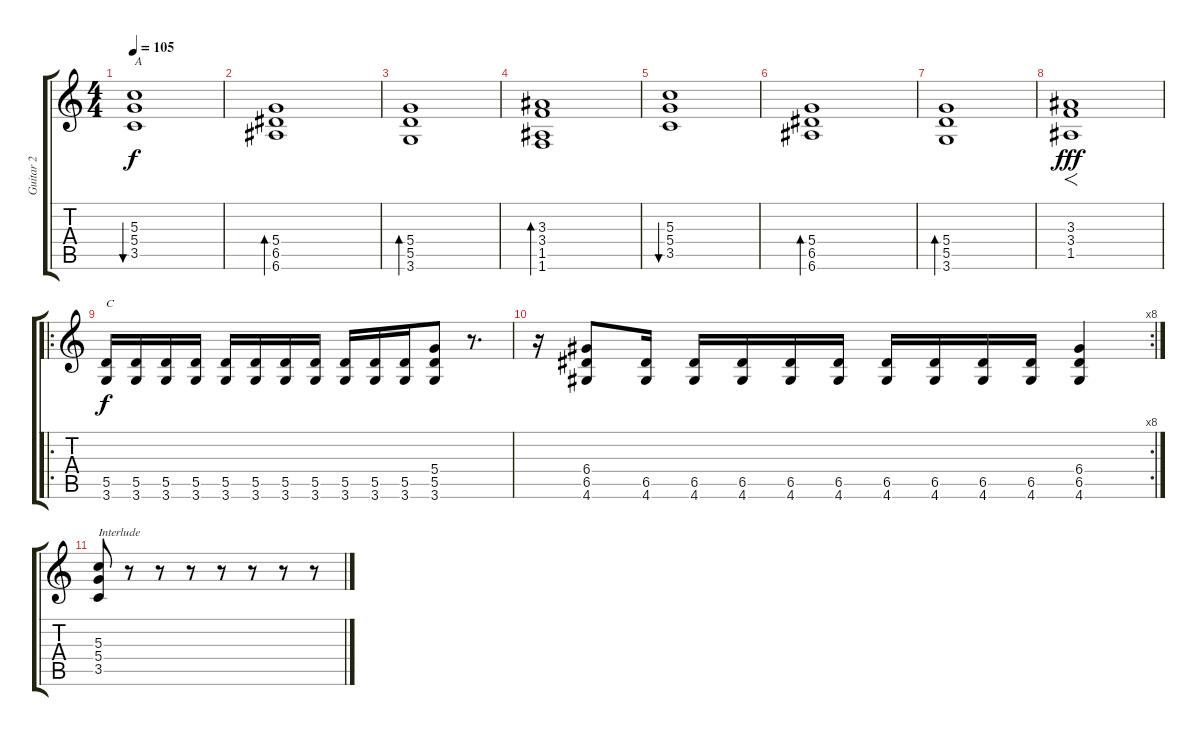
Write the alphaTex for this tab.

\track ("Guitar 2" "Guitar 2") {instrument distortionguitar}
\staff {score tabs}
\tuning (E4 B3 G3 D3 A2 E2) {hide}
\ts (4 4)
\tempo 105
\clef g2
\ks c
(5.3 5.4 3.5).1{bu 120 txt "A" dy f volume 16 instrument electricguitarjazz} |
(5.4 6.5 6.6).1{bd 120} |
(5.4 5.5 3.6).1{bd 120} |
(3.3 3.4 1.5 1.6).1{bd 120} |
(5.3 5.4 3.5).1{bu 120 volume 16 instrument electricguitarjazz} |
(5.4 6.5 6.6).1{bd 120} |
(5.4 5.5 3.6).1{bd 120} |
(3.3 3.4 1.5).1{f dy fff volume 16 balance 14 instrument distortionguitar} |
\ro
(5.5 3.6).16{txt "C" dy f volume 16 balance 13 instrument distortionguitar} (5.5 3.6).16 (5.5 3.6).16 (5.5 3.6).16 (5.5 3.6).16 (5.5 3.6).16 (5.5 3.6).16 (5.5 3.6).16 (5.5 3.6).16 (5.5 3.6).16 (5.5 3.6).16 (5.4 5.5 3.6).8 r.8{d} |
\rc 8
r.16 (6.4 6.5 4.6).8 (6.5 4.6).16 (6.5 4.6).16 (6.5 4.6).16 (6.5 4.6).16 (6.5 4.6).16 (6.5 4.6).16 (6.5 4.6).16 (6.5 4.6).16 (6.5 4.6).16 (6.4 6.5 4.6).4 |
(5.3 5.4 3.5).8{txt "Interlude"} r.8 r.8 r.8 r.8 r.8 r.8 r.8
